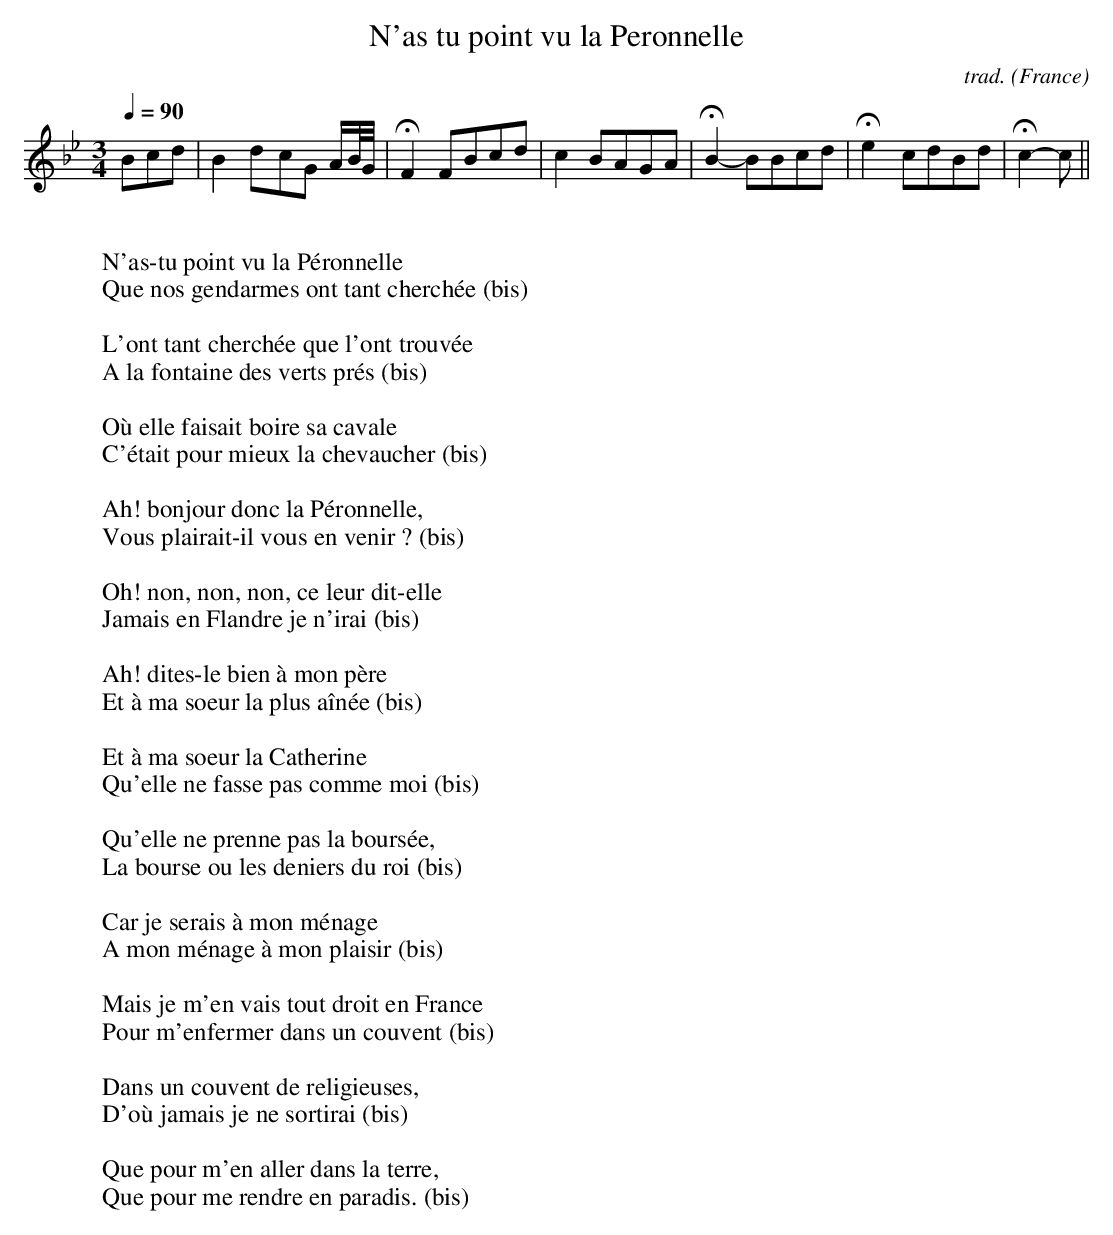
X:1
T:N'as tu point vu la Peronnelle
C:trad.
O:France
M:3/4
L:1/8
Q:1/4=90
K:Bb
Bcd|B2d-cG A/2B/4G/4|HF2FBcd|c2BAGA|HB2-BBcd|He2-cdBd|Hc2-c||
W:
W:N'as-tu point vu la Péronnelle
W:Que nos gendarmes ont tant cherchée (bis)
W:
W:L'ont tant cherchée que l'ont trouvée
W:A la fontaine des verts prés (bis)
W:
W:Où elle faisait boire sa cavale
W:C'était pour mieux la chevaucher (bis)
W:
W:Ah! bonjour donc la Péronnelle,
W:Vous plairait-il vous en venir ? (bis)
W:
W:Oh! non, non, non, ce leur dit-elle
W:Jamais en Flandre je n'irai (bis)
W:
W:Ah! dites-le bien à mon père
W:Et à ma soeur la plus aînée (bis)
W:
W:Et à ma soeur la Catherine
W:Qu'elle ne fasse pas comme moi (bis)
W:
W:Qu'elle ne prenne pas la boursée,
W:La bourse ou les deniers du roi (bis)
W:
W:Car je serais à mon ménage
W:A mon ménage à mon plaisir (bis)
W:
W:Mais je m'en vais tout droit en France
W:Pour m'enfermer dans un couvent (bis)
W:
W:Dans un couvent de religieuses,
W:D'où jamais je ne sortirai (bis)
W:
W:Que pour m'en aller dans la terre,
W:Que pour me rendre en paradis. (bis)
